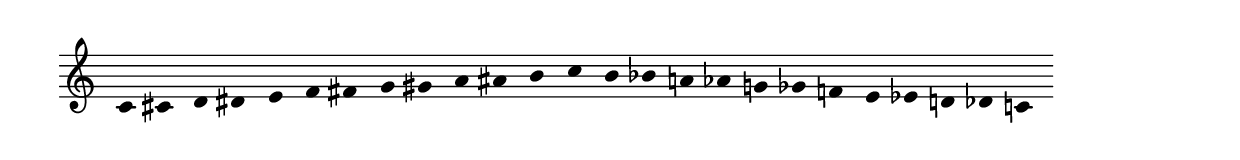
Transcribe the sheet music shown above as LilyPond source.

\version "2.18.2"
\header {
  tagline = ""
}

\score {

\new Staff \relative c' {
  \omit Staff.TimeSignature
  \cadenzaOn
  c cis
  d dis
  e
  f fis
  g gis
  a ais
  b
  c
  b bes
  a aes
  g ges
  f
  e ees
  d des
  c
}

\layout {
    %  ragged-last = ##t
    %  line-width = 150\mm
    indent = 0\mm
    \context {
      \Voice
      \remove "Stem_engraver"
    }
    \context { \Score
      \override SpacingSpanner.base-shortest-duration = #(ly:make-moment 1/16)
    }
}

%\midi {
%     \tempo 4 = 130
%}

} %score

